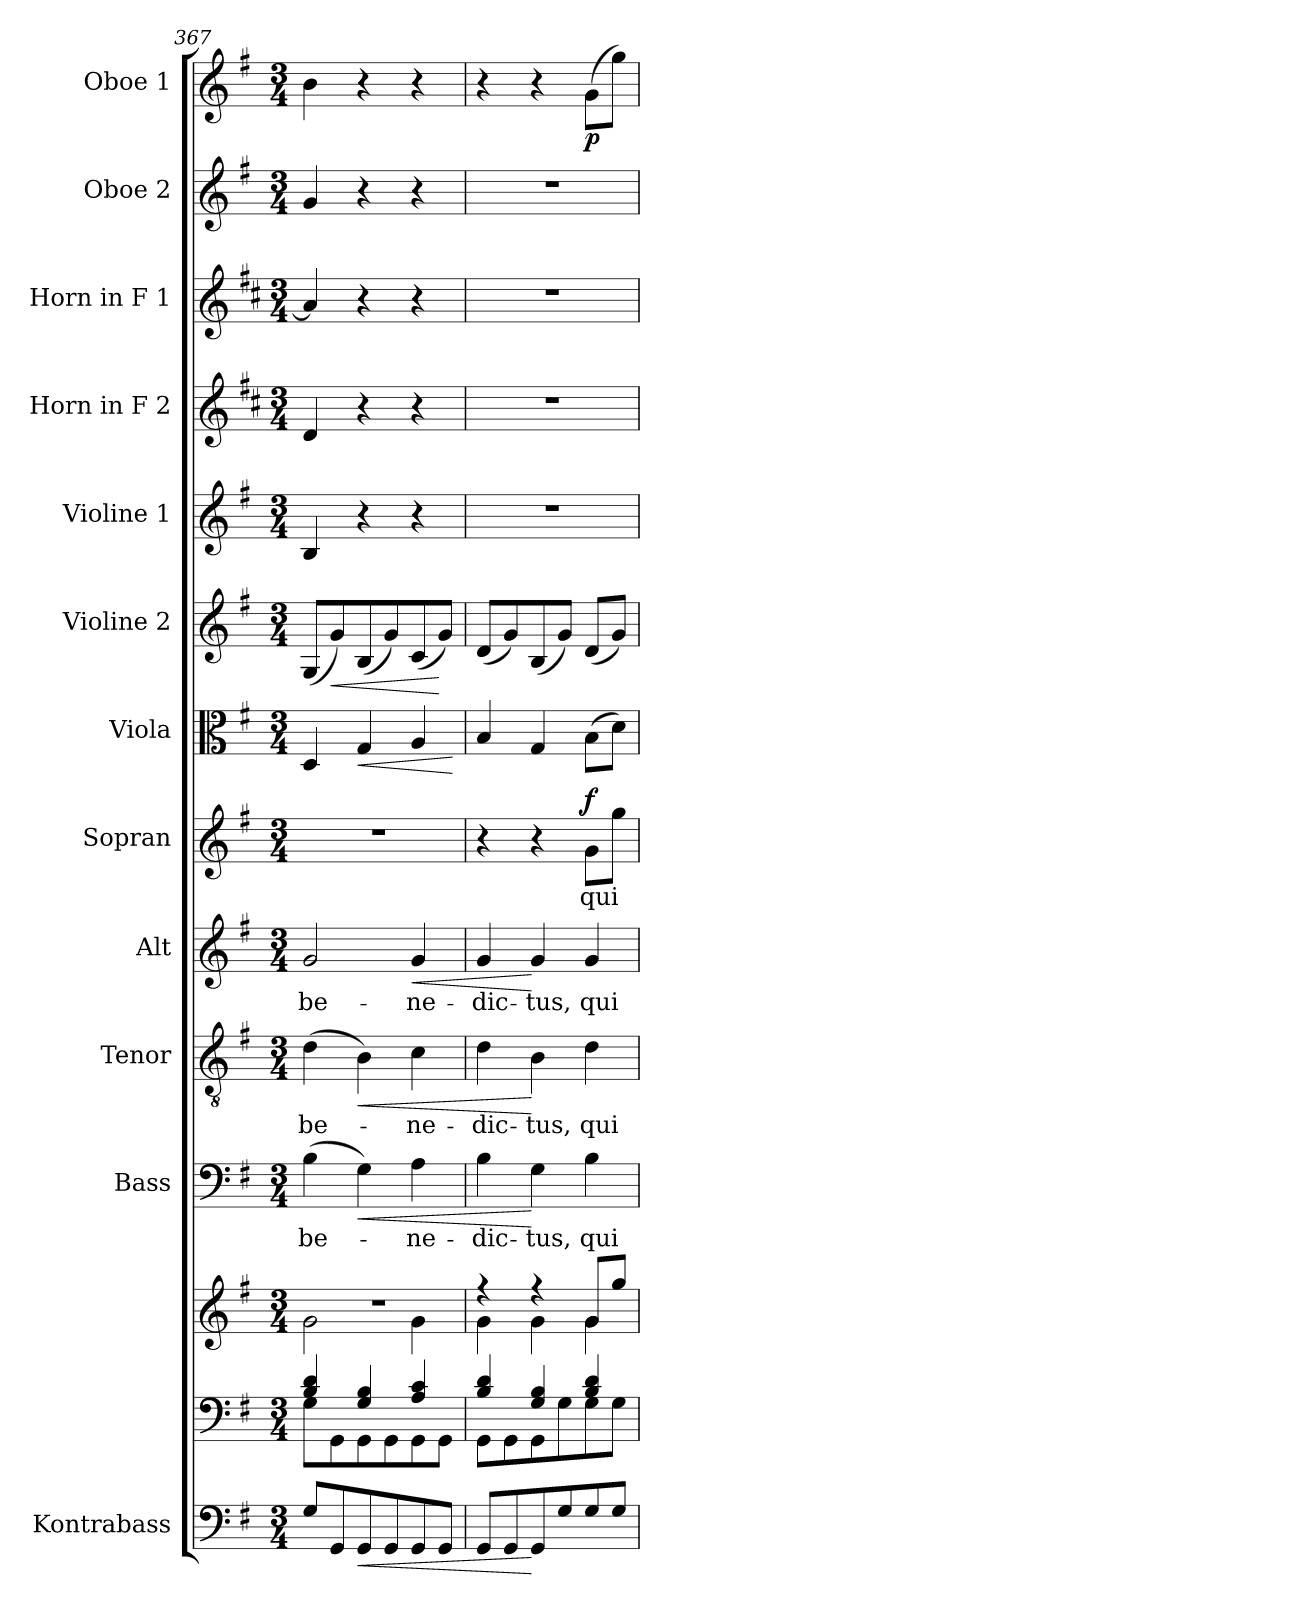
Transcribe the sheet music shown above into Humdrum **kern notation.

**kern	**dynam	**kern	**kern	**kern	**text	**dynam	**kern	**text	**dynam	**kern	**text	**dynam	**kern	**text	**dynam	**kern	**dynam	**kern	**dynam	**kern	**kern	**kern	**kern	**kern	**dynam
*part13	*part13	*part12	*part12	*part11	*part11	*part11	*part10	*part10	*part10	*part9	*part9	*part9	*part8	*part8	*part8	*part7	*part7	*part6	*part6	*part5	*part4	*part3	*part2	*part1	*part1
*staff14	*staff14	*staff13	*staff12	*staff11	*staff11	*staff11	*staff10	*staff10	*staff10	*staff9	*staff9	*staff9	*staff8	*staff8	*staff8	*staff7	*staff7	*staff6	*staff6	*staff5	*staff4	*staff3	*staff2	*staff1	*staff1
*I"Kontrabass	*	*	*	*I"Bass	*	*	*I"Tenor	*	*	*I"Alt	*	*	*I"Sopran	*	*	*I"Viola	*	*I"Violine 2	*	*I"Violine 1	*I"Horn in F 2	*I"Horn in F 1	*I"Oboe 2	*I"Oboe 1	*
*I'Kb.	*	*	*	*I'B.	*	*	*I'T.	*	*	*I'A.	*	*	*I'S.	*	*	*I'Vla.	*	*I'Vl. 2	*	*I'Vl. 1	*	*	*I'Ob. 2	*I'Ob. 1	*
*clefF4	*	*clefF4	*clefG2	*clefF4	*	*	*clefGv2	*	*	*clefG2	*	*	*clefG2	*	*	*clefC3	*	*clefG2	*	*clefG2	*clefG2	*clefG2	*clefG2	*clefG2	*
*ITrd7c12	*	*	*	*	*	*	*	*	*	*	*	*	*	*	*	*	*	*	*	*	*ITrd4c7	*ITrd4c7	*	*	*
*k[f#]	*	*k[f#]	*k[f#]	*k[f#]	*	*	*k[f#]	*	*	*k[f#]	*	*	*k[f#]	*	*	*k[f#]	*	*k[f#]	*	*k[f#]	*k[f#]	*k[f#]	*k[f#]	*k[f#]	*
*G:	*	*G:	*G:	*G:	*	*	*G:	*	*	*G:	*	*	*G:	*	*	*G:	*	*G:	*	*G:	*G:	*G:	*G:	*G:	*
*M3/4	*	*M3/4	*M3/4	*M3/4	*	*	*M3/4	*	*	*M3/4	*	*	*M3/4	*	*	*M3/4	*	*M3/4	*	*M3/4	*M3/4	*M3/4	*M3/4	*M3/4	*
=367	=367	=367	=367	=367	=367	=367	=367	=367	=367	=367	=367	=367	=367	=367	=367	=367	=367	=367	=367	=367	=367	=367	=367	=367	=367
*	*	*^	*	*	*	*	*	*	*	*	*	*	*	*	*	*	*	*	*	*	*	*	*	*	*
!	!	!	!	!LO:N:vis=1	!	!LO:LY:b	!	!	!LO:LY:b	!	!	!LO:LY:b	!	!	!	!	!	!	!	!	!	!	!	!	!	!
*	*	*	*	*^	*	*	*	*	*	*	*	*	*	*	*	*	*	*	*	*	*	*	*	*	*	*
8GG/L	.	4B!/ 4d!/	8G\L	2.r	2g!\	(>4B\	be-	.	(>4d\	be-	.	2g/	be-	.	2.r	.	.	4D/	.	(<8G/L	.	4B/	4G/	4d/]	4g/	4b\	.
!	!	!	!	!	!	!	!	!	!	!	!	!	!	!	!	!	!	!	!	!	!LO:HP:b	!	!	!	!	!	!
8GGG/	.	.	8GG\	.	.	.	.	.	.	.	.	.	.	.	.	.	.	.	.	8g/)	<	.	.	.	.	.	.
!	!LO:HP:b	!	!	!	!	!	!	!LO:HP:b	!	!	!LO:HP:b	!	!	!	!	!	!	!	!LO:HP:b	!	!	!	!	!	!	!	!
8GGG/	<	4G!/ 4B!/	8GG\	.	.	4G\)	.	<	4B\)	.	<	.	.	.	.	.	.	4G/	<	(<8B/	.	4r	4r	4r	4r	4r	.
8GGG/	.	.	8GG\	.	.	.	.	.	.	.	.	.	.	.	.	.	.	.	.	8g/)	.	.	.	.	.	.	.
!	!	!	!	!	!	!	!LO:LY:b	!	!	!LO:LY:b	!	!	!LO:LY:b	!LO:HP:b	!	!	!	!	!	!	!	!	!	!	!	!	!
8GGG/	.	4A!/ 4c!/	8GG\	.	4g!\	4A\	-ne-	.	4c\	-ne-	.	4g/	-ne-	<	.	.	.	4A/	.	(<8c/	.	4r	4r	4r	4r	4r	.
8GGG/J	.	.	8GG\J	.	.	.	.	.	.	.	.	.	.	.	.	.	.	.	.	8g/J)	[	.	.	.	.	.	.
*	*	*v	*v	*	*	*	*	*	*	*	*	*	*	*	*	*	*	*	*	*	*	*	*	*	*	*	*
*	*	*	*v	*v	*	*	*	*	*	*	*	*	*	*	*	*	*	*	*	*	*	*	*	*	*	*
.	.	.	.	.	.	.	.	.	.	.	.	.	.	.	.	.	[	.	.	.	.	.	.	.	.
=368	=368	=368	=368	=368	=368	=368	=368	=368	=368	=368	=368	=368	=368	=368	=368	=368	=368	=368	=368	=368	=368	=368	=368	=368	=368
*	*	*^	*^	*	*	*	*	*	*	*	*	*	*	*	*	*	*	*	*	*	*	*	*	*	*
!	!	!	!	!	!	!	!LO:LY:b	!	!	!LO:LY:b	!	!	!LO:LY:b	!	!	!	!	!	!	!	!	!	!	!	!	!	!
8GGG/L	.	4B!/ 4d!/	8GG\L	4ree	4g!\	4B\	-dic-	.	4d\	-dic-	.	4g/	-dic-	.	4r	.	.	4B/	.	(<8d/L	.	2.r	2.r	2.r	2.r	4r	.
8GGG/	.	.	8GG\	.	.	.	.	.	.	.	.	.	.	.	.	.	.	.	.	8g/)	.	.	.	.	.	.	.
!	!	!	!	!	!	!	!LO:LY:b	!	!	!LO:LY:b	!	!	!LO:LY:b	!	!	!	!	!	!	!	!	!	!	!	!	!	!
8GGG/	[	4G!/ 4B!/	8GG\	4ree	4g!\	4G\	-tus,	[	4B\	-tus,	[	4g/	-tus,	[	4r	.	.	4G/	.	(<8B/	.	.	.	.	.	4r	.
8GG/	.	.	8G\	.	.	.	.	.	.	.	.	.	.	.	.	.	.	.	.	8g/J)	.	.	.	.	.	.	.
!	!	!	!	!	!	!	!LO:LY:b	!	!	!LO:LY:b	!	!	!LO:LY:b	!	!	!LO:LY:b	!LO:DY:a	!	!	!	!	!	!	!	!	!	!LO:DY:b
8GG/	.	4B!/ 4d!/	8G\	8g!/L	4g!\	4B\	qui	.	4d\	qui	.	4g/	qui	.	8g\L	qui	f	(>8B\L	.	(<8d/L	.	.	.	.	.	(>8g\L	p
8GG/J	.	.	8G\J	8gg!/J	.	.	.	.	.	.	.	.	.	.	8gg\J	.	.	8d\J)	.	8g/J)	.	.	.	.	.	8gg\J)	.
*	*	*v	*v	*	*	*	*	*	*	*	*	*	*	*	*	*	*	*	*	*	*	*	*	*	*	*	*
*	*	*	*v	*v	*	*	*	*	*	*	*	*	*	*	*	*	*	*	*	*	*	*	*	*	*	*
=	=	=	=	=	=	=	=	=	=	=	=	=	=	=	=	=	=	=	=	=	=	=	=	=	=
*-	*-	*-	*-	*-	*-	*-	*-	*-	*-	*-	*-	*-	*-	*-	*-	*-	*-	*-	*-	*-	*-	*-	*-	*-	*-
